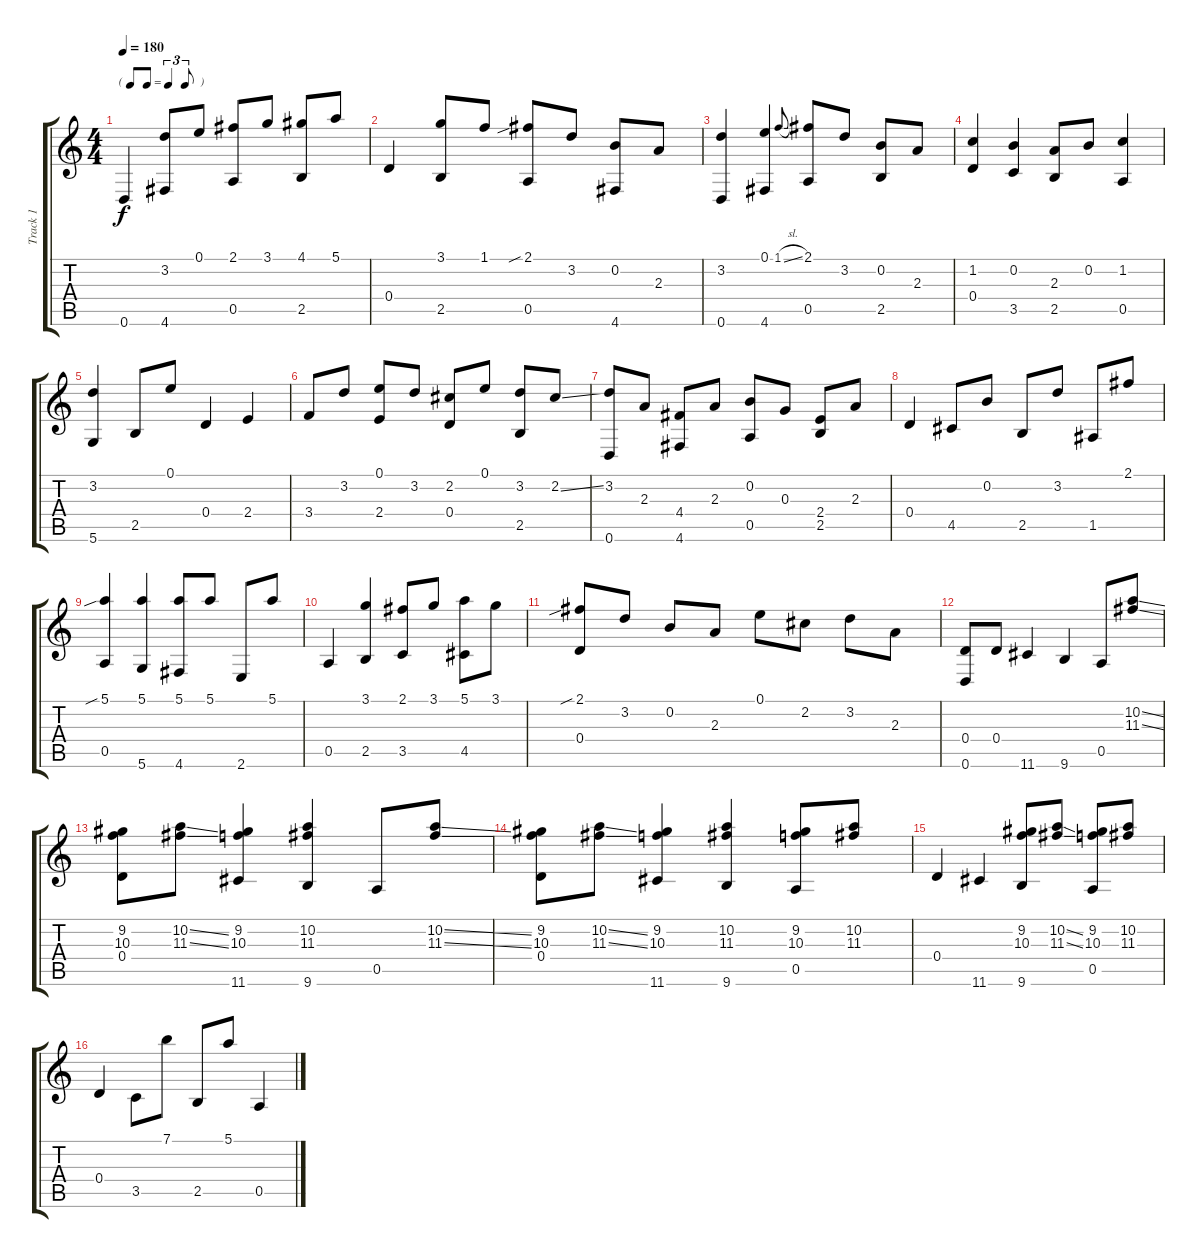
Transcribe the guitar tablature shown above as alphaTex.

\track ("Track 1" "Track 1") {instrument acousticguitarnylon}
\staff {score tabs}
\tuning (E4 B3 G3 D3 A2 D2) {hide}
\ts (4 4)
\tf triplet8th
\tempo 180
\clef g2
\ks c
0.6.4{dy f} (3.2 4.6).8 0.1.8 (2.1 0.5).8 3.1.8 (4.1 2.5).8 5.1.8 |
0.4.4 (3.1 2.5).8 1.1.8 (2.1{sib} 0.5).8 3.2.8 (0.2 4.6).8 2.3.8 |
(3.2 0.6).4 (0.1 4.6).4 1.1{sl}.8{gr onbeat} (2.1 0.5).8 3.2.8 (0.2 2.5).8 2.3.8 |
(1.2 0.4).4 (0.2 3.5).4 (2.3 2.5).8 0.2.8 (1.2 0.5).4 |
(3.2 5.6).4 2.5.8 0.1.8 0.4.4 2.4.4 |
3.4.8 3.2.8 (0.1 2.4).8 3.2.8 (2.2 0.4).8 0.1.8 (3.2 2.5).8 2.2{ss}.8 |
(3.2 0.6).8 2.3.8 (4.4 4.6).8 2.3.8 (0.2 0.5).8 0.3.8 (2.4 2.5).8 2.3.8 |
0.4.4 4.5.8 0.2.8 2.5.8 3.2.8 1.5.8 2.1.8 |
(5.1{sib} 0.5).4 (5.1 5.6).4 (5.1 4.6).8 5.1.8 2.6.8 5.1.8 |
0.5.4 (3.1 2.5).4 (2.1 3.5).8 3.1.8 (5.1 4.5).8 3.1.8 |
(2.1{sib} 0.4).8 3.2.8 0.2.8 2.3.8 0.1.8 2.2.8 3.2.8 2.3.8 |
(0.4 0.6).8 0.4.8 11.6.4 9.6.4 0.5.8 (10.2{ss} 11.3{ss}).8 |
(9.2 10.3 0.4).8 (10.2{ss} 11.3{ss}).8 (9.2 10.3 11.6).4 (10.2 11.3 9.6).4 0.5.8 (10.2{ss} 11.3{ss}).8 |
(9.2 10.3 0.4).8 (10.2{ss} 11.3{ss}).8 (9.2 10.3 11.6).4 (10.2 11.3 9.6).4 (9.2 10.3 0.5).8 (10.2 11.3).8 |
0.4.4 11.6.4 (9.2 10.3 9.6).8 (10.2{ss} 11.3{ss}).8 (9.2 10.3 0.5).8 (10.2 11.3).8 |
0.4.4 3.5.8 7.1.8 2.5.8 5.1.8 0.5.4
